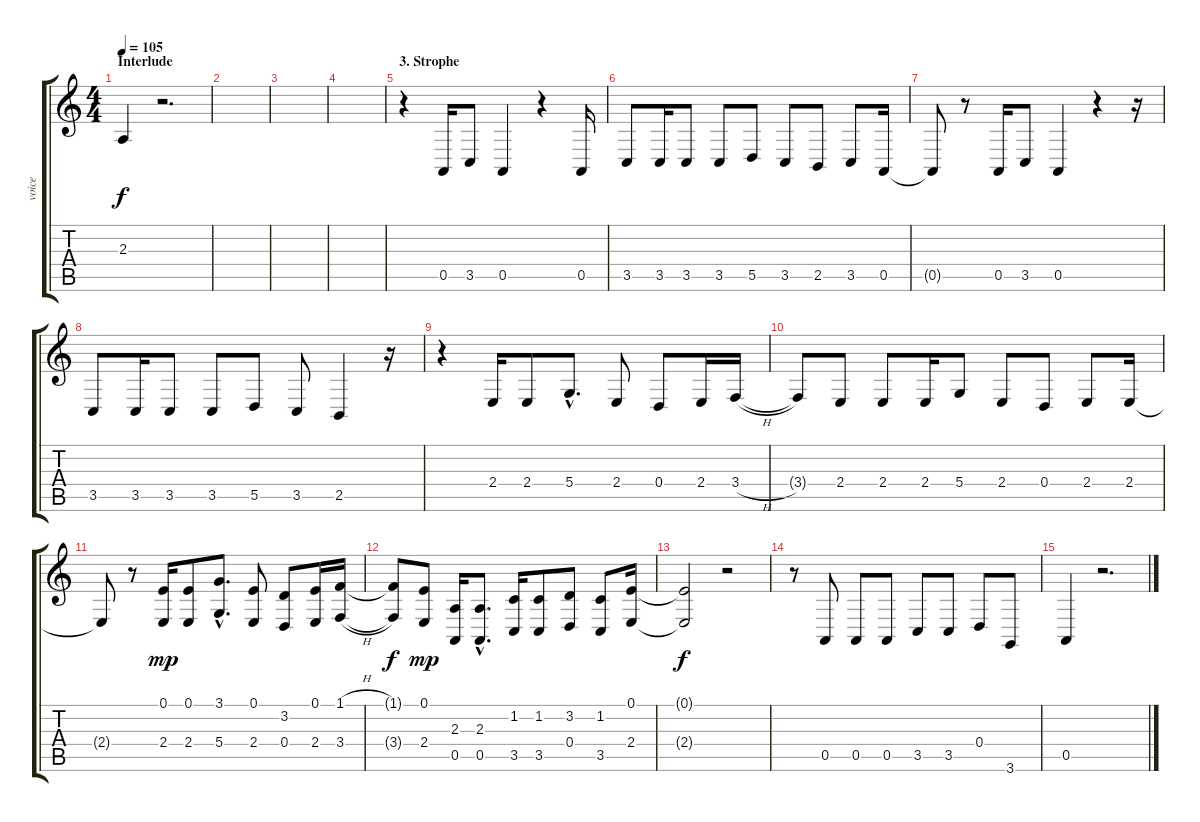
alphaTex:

\track ("voice" "voice") {instrument altosax}
\staff {score tabs}
\tuning (E4 B3 G3 D3 A2 E2) {hide}
\ts (4 4)
\section ("" "Interlude")
\tempo 105
\clef g2
\ks c
2.3.4{dy f} r.2{d} |
|
|
|
\section ("" "3. Strophe")
r.4 0.5.16 3.5.8 0.5.4 r.4 0.5.16 |
3.5.8 3.5.16 3.5.8 3.5.8 5.5.8 3.5.8 2.5.8 3.5.8 0.5.16 |
0.5{t}.8 r.8 0.5.16 3.5.8 0.5.4 r.4 r.16 |
3.5.8 3.5.16 3.5.8 3.5.8 5.5.8 3.5.8 2.5.4 r.16 |
r.4 2.4.16 2.4.8 5.4{hac}.8{d} 2.4.8 0.4.8 2.4.16 3.4{h}.16 |
3.4{t}.8 2.4.8 2.4.8 2.4.16 5.4.8 2.4.8 0.4.8 2.4.8 2.4.16 |
2.4{t}.8 r.8 (0.1 2.4).16{dy mp} (0.1 2.4).8 (3.1{hac} 5.4{hac}).8{d} (0.1 2.4).8 (3.2 0.4).8 (0.1 2.4).16 (1.1{h} 3.4{h}).16 |
(1.1{t} 3.4{t}).8{dy f} (0.1 2.4).8{dy mp} (2.3 0.5).16 (2.3{hac} 0.5{hac}).8{d} (1.2 3.5).16 (1.2 3.5).8 (3.2 0.4).8 (1.2 3.5).8 (0.1 2.4).16 |
(0.1{t} 2.4{t}).2{dy f} r.2 |
r.8 0.5.8 0.5.8 0.5.8 3.5.8 3.5.8 0.4.8 3.6.8 |
0.5.4 r.2{d}
